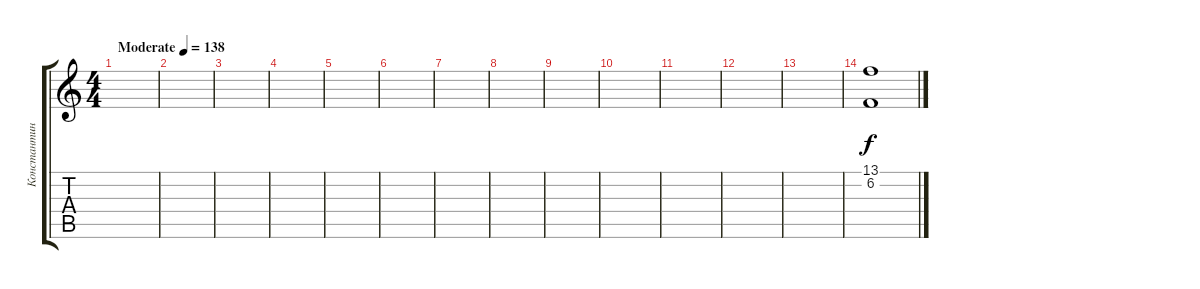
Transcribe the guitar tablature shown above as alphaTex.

\track ("Константин Бекрев (программирование)" "Константин") {instrument tubularbells}
\staff {score tabs}
\tuning (E4 B3 G3 D3 A2 E2) {hide}
\ts (4 4)
\tempo (138 "Moderate")
\clef g2
\ks c
|
|
|
|
|
|
|
|
|
|
|
|
|
(13.1 6.2).1
